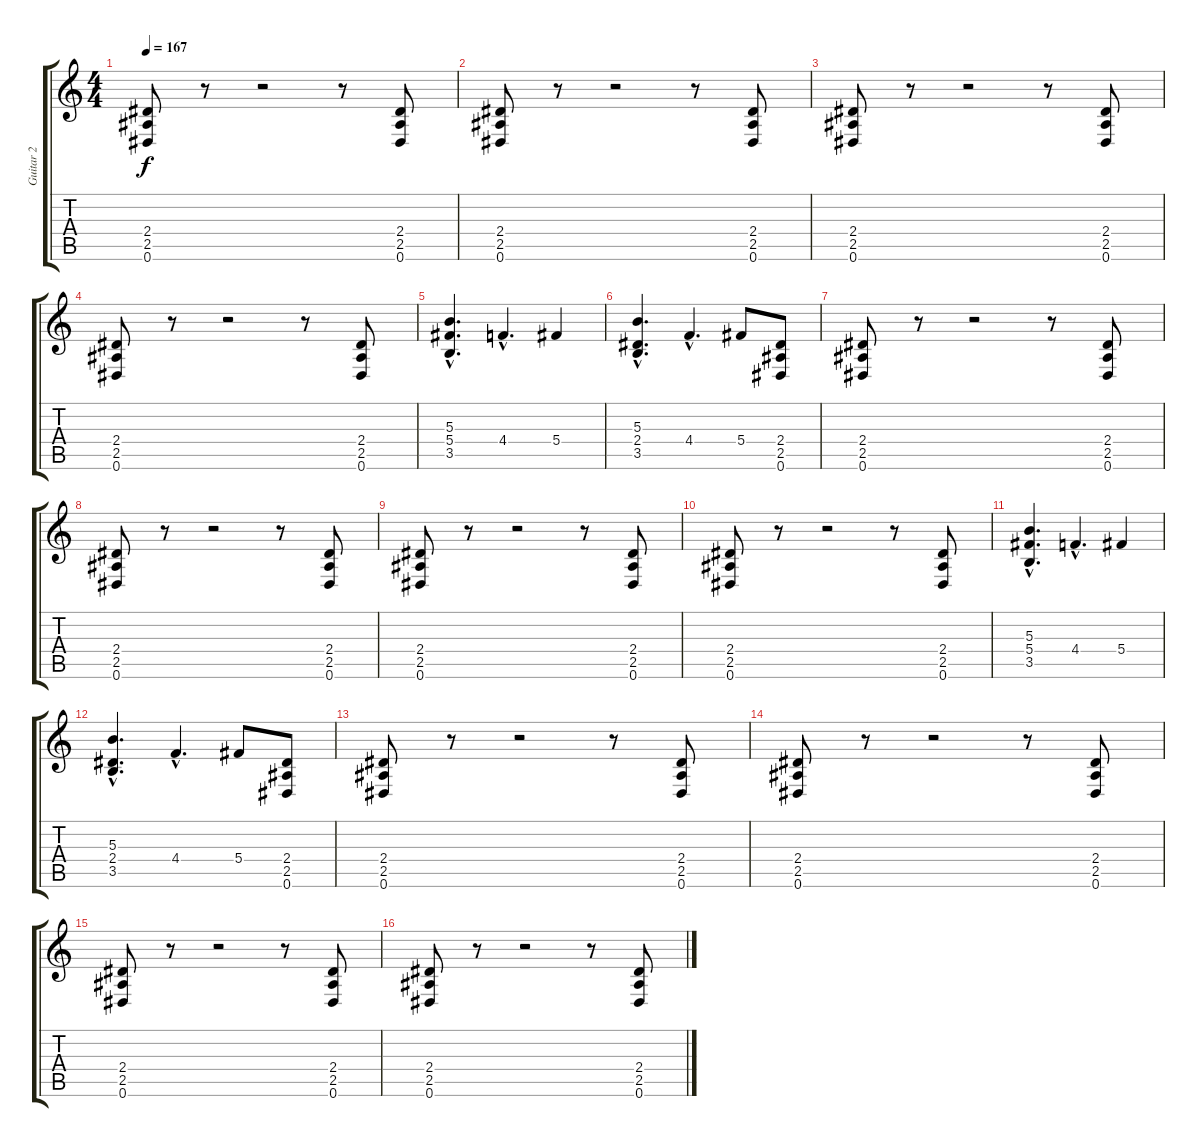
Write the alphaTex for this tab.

\track ("Guitar 2" "Guitar 2") {instrument distortionguitar}
\staff {score tabs}
\tuning (Eb4 Bb3 Gb3 Db3 Ab2 Eb2) {hide}
\ts (4 4)
\tempo 167
\clef g2
\ks c
(2.4 2.5 0.6).8{dy f} r.8 r.2 r.8 (2.4 2.5 0.6).8 |
(2.4 2.5 0.6).8 r.8 r.2 r.8 (2.4 2.5 0.6).8 |
(2.4 2.5 0.6).8 r.8 r.2 r.8 (2.4 2.5 0.6).8 |
(2.4 2.5 0.6).8 r.8 r.2 r.8 (2.4 2.5 0.6).8 |
(5.3{hac} 5.4{hac} 3.5{hac}).4{d} 4.4{hac}.4{d} 5.4.4 |
(5.3{hac} 2.4{hac} 3.5{hac}).4{d} 4.4{hac}.4{d} 5.4.8 (2.4 2.5 0.6).8 |
(2.4 2.5 0.6).8 r.8 r.2 r.8 (2.4 2.5 0.6).8 |
(2.4 2.5 0.6).8 r.8 r.2 r.8 (2.4 2.5 0.6).8 |
(2.4 2.5 0.6).8 r.8 r.2 r.8 (2.4 2.5 0.6).8 |
(2.4 2.5 0.6).8 r.8 r.2 r.8 (2.4 2.5 0.6).8 |
(5.3{hac} 5.4{hac} 3.5{hac}).4{d} 4.4{hac}.4{d} 5.4.4 |
(5.3{hac} 2.4{hac} 3.5{hac}).4{d} 4.4{hac}.4{d} 5.4.8 (2.4 2.5 0.6).8 |
(2.4 2.5 0.6).8 r.8 r.2 r.8 (2.4 2.5 0.6).8 |
(2.4 2.5 0.6).8 r.8 r.2 r.8 (2.4 2.5 0.6).8 |
(2.4 2.5 0.6).8 r.8 r.2 r.8 (2.4 2.5 0.6).8 |
(2.4 2.5 0.6).8 r.8 r.2 r.8 (2.4 2.5 0.6).8
